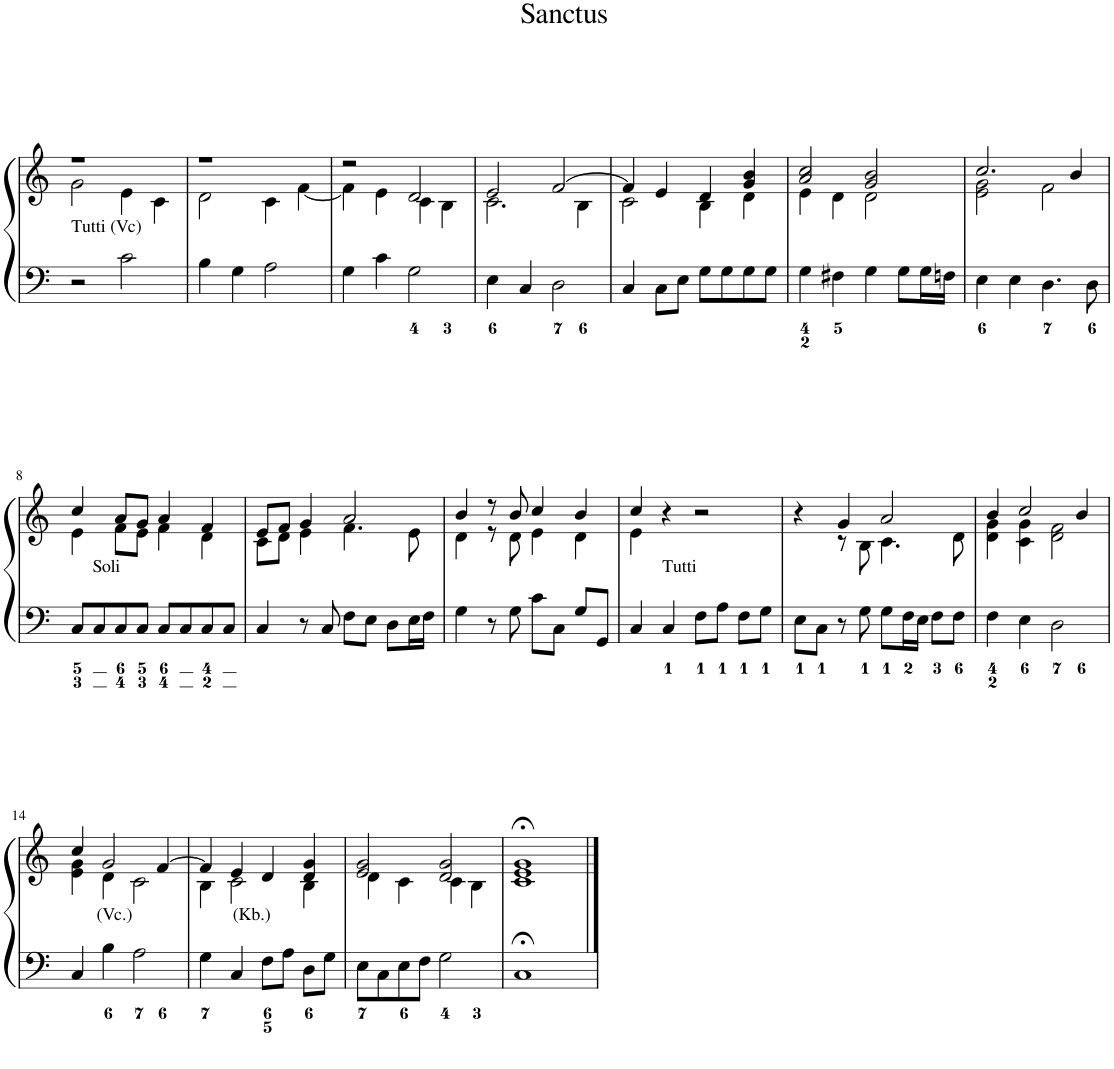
**kern	**kern
*part1	*part1
*staff2	*staff1
*I"Organo	*
*I'Org.	*
!!LO:PB:g=z
*clefF4	*clefG2
*k[]	*k[]
*M4/4	*M4/4
*met(c)	*met(c)
=1	=1
*	*^
!LO:TX:a:t=Tutti (Vc)	!	!
2r	1r	2g\
2c\	.	4e\
.	.	4c\
=2	=2	=2
4B\	1r	2d\
4G\	.	.
2A\	.	4c\
.	.	[4f\
=3	=3	=3
4G\	2r	4f\]
4c\	.	4e\
2G\	2d/	4c\
.	.	4B\
=4	=4	=4
4E\	2e/	2.c\
4C/	.	.
2D\	[2f/	.
.	.	4B\
=5	=5	=5
4C/	4f/]	2c\
8C\L	4e/	.
8E\J	.	.
8G\L	4d/	4B\
8G\	.	.
8G\	4g/ 4b/	4d\
8G\J	.	.
=6	=6	=6
4G\	2a/ 2cc/	4e\
4F#X\	.	4d\
4G\	2g/ 2b/	2d\
8G\L	.	.
16G\L	.	.
16Fn\JJ	.	.
=7	=7	=7
4E\	2.cc/	2e\ 2g\
4E\	.	.
4.D\	.	2f\
.	4b/	.
8D\	.	.
!!LO:LB:g=z	!!
=8	=8	=8
8C/L	4cc/	4e\
!LO:TX:a:t=Soli	!	!
8C/	.	.
8C/	8a/L	8f\L
8C/J	8g/J	8e\J
8C/L	4a/	4f\
8C/	.	.
8C/	4f/	4d\
8C/J	.	.
=9	=9	=9
4C/	8e/L	8c\L
.	8f/J	8d\J
8r	4g/	4e\
8C/	.	.
8F\L	2a/	4.f\
8E\J	.	.
8D\L	.	.
16E\L	.	8e\
16F\JJ	.	.
=10	=10	=10
4G\	4b/	4d\
8r	8r	8r
8G\	8b/	8d\
8c\L	4cc/	4e\
8C\J	.	.
8G/L	4b/	4d\
8GG/J	.	.
=11	=11	=11
4C/	4cc/	4e\
!LO:TX:a:t=Tutti	!	!
4C/	4r	2.ryy
8F\L	2r	.
8A\J	.	.
8F\L	.	.
8G\J	.	.
=12	=12	=12
8E\L	4r	4ryy
8C\J	.	.
8r	4g/	8r
8G\	.	8B\
8G\L	2a/	4.c\
16F\L	.	.
16E\JJ	.	.
8F\L	.	.
8F\J	.	8d\
=13	=13	=13
4F\	4b/	4d\ 4g\
4E\	2cc/	4c\ 4g\
2D\	.	2d\ 2f\
.	4b/	.
!!LO:LB:g=z	!!
=14	=14	=14
4C/	4cc/	4e\ 4g\
!LO:TX:a:t=(Vc.)	!	!
4B\	2g/	4d\
2A\	.	2c\
.	[4f/	.
=15	=15	=15
4G\	4f/]	4B\
!LO:TX:a:t=(Kb.)	!	!
4C/	4e/	2c\
8F\L	4d/	.
8A\J	.	.
8D\L	4d/ 4g/	4B\
8G\J	.	.
=16	=16	=16
8E\L	2e/ 2g/	4d\
8C\	.	.
8E\	.	4c\
8F\J	.	.
2G\	2d/ 2g/	4c\
.	.	4B\
=17	=17	=17
1C;<	1g;<	1c 1e
*	*v	*v
==	==
*-	*-
